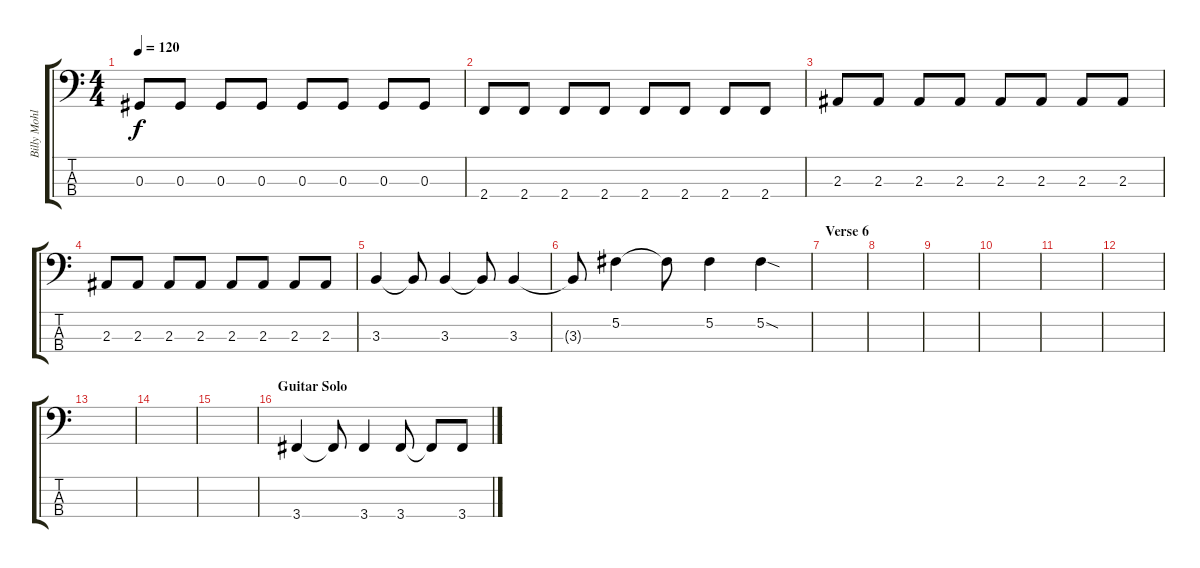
\track ("Billy Mohler (Bass)" "Billy Mohl") {instrument electricbassfinger}
\staff {score tabs}
\tuning (Gb2 Db2 Ab1 Eb1) {hide}
\ts (4 4)
\tempo 120
\clef f4
\ks c
0.3.8{dy f} 0.3.8 0.3.8 0.3.8 0.3.8 0.3.8 0.3.8 0.3.8 |
2.4.8 2.4.8 2.4.8 2.4.8 2.4.8 2.4.8 2.4.8 2.4.8 |
2.3.8 2.3.8 2.3.8 2.3.8 2.3.8 2.3.8 2.3.8 2.3.8 |
2.3.8 2.3.8 2.3.8 2.3.8 2.3.8 2.3.8 2.3.8 2.3.8 |
3.3.4 3.3{t}.8 3.3.4 3.3{t}.8 3.3.4 |
3.3{t}.8 5.2.4 5.2{t}.8 5.2.4 5.2{sod}.4 |
\section ("" "Verse 6")
|
|
|
|
|
|
|
|
|
\section ("" "Guitar Solo")
3.4.4{volume 16} 3.4{t}.8 3.4.4 3.4.8 3.4{t}.8 3.4{sl}.8
